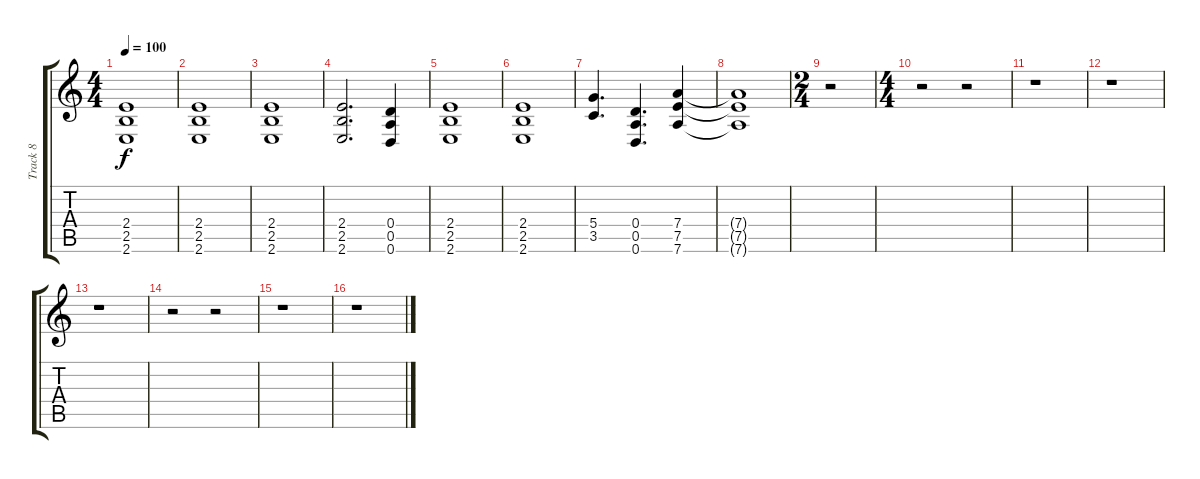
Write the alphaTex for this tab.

\track ("Track 8" "Track 8") {instrument distortionguitar}
\staff {score tabs}
\tuning (E4 B3 G3 D3 A2 D2) {hide}
\ts (4 4)
\tempo 100
\clef g2
\ks c
(2.4 2.5 2.6).1{dy f} |
(2.4 2.5 2.6).1 |
(2.4 2.5 2.6).1 |
(2.4 2.5 2.6).2{d} (0.4 0.5 0.6).4 |
(2.4 2.5 2.6).1 |
(2.4 2.5 2.6).1 |
(5.4 3.5).4{d} (0.4 0.5 0.6).4{d} (7.4 7.5 7.6).4 |
(7.4{t} 7.5{t} 7.6{t}).1 |
\ts (2 4)
r.2 |
\ts (4 4)
r.2 r.2 |
r.1 |
r.1 |
r.1 |
r.2 r.2 |
r.1 |
r.1
